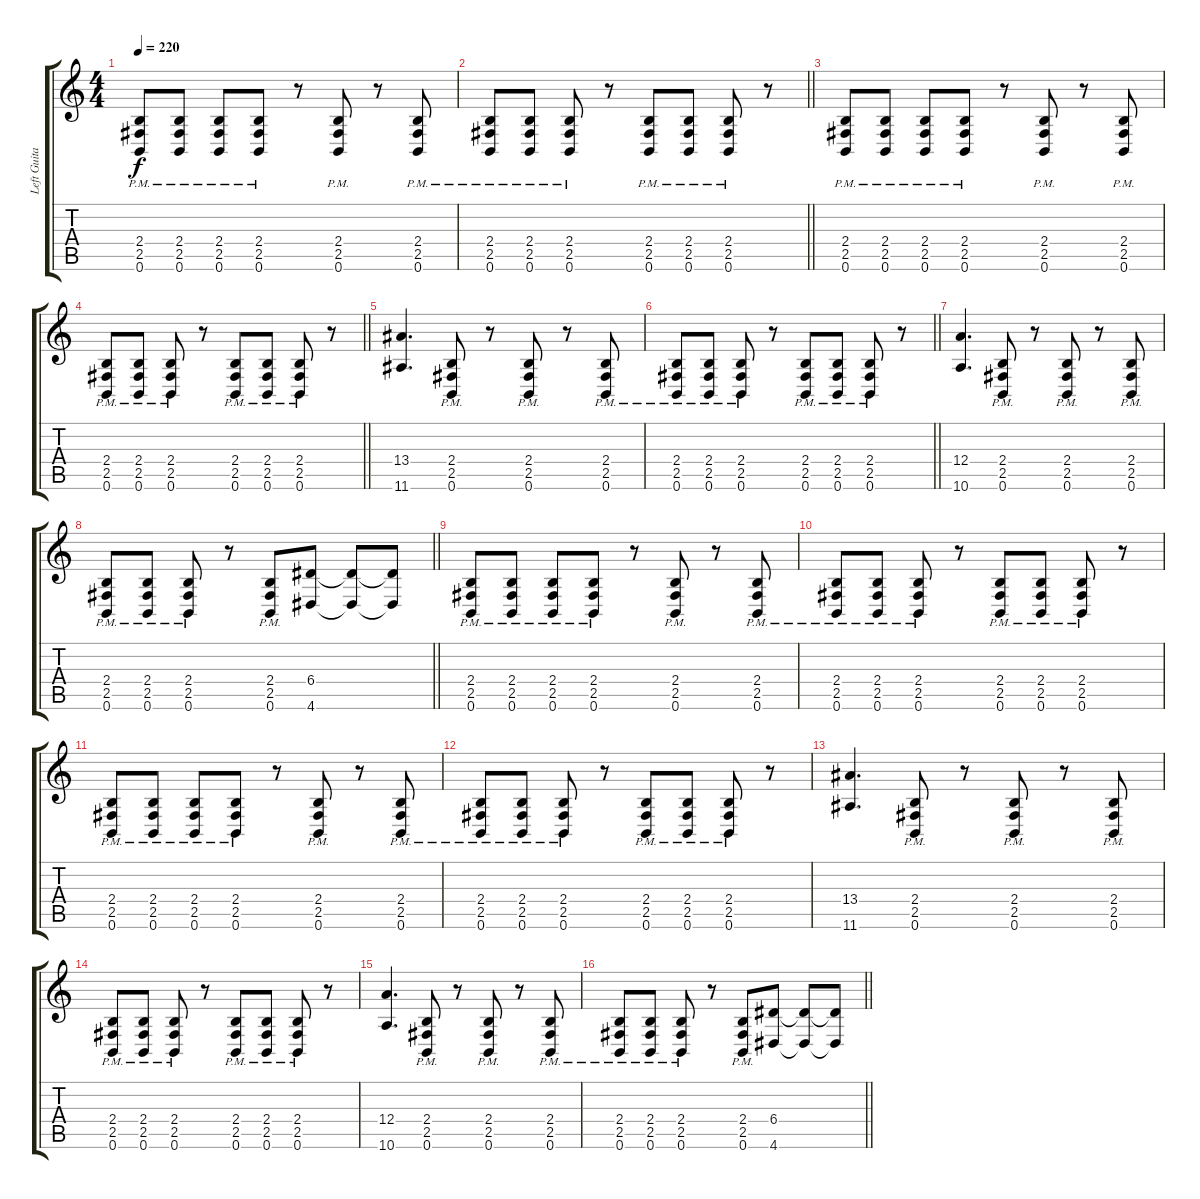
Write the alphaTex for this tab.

\track ("Left Guitar " "Left Guita") {instrument distortionguitar}
\staff {score tabs}
\tuning (B3 Gb3 D3 A2 E2 B1) {hide}
\ts (4 4)
\tempo 220
\clef g2
\ks c
(2.4{pm} 2.5{pm} 0.6{pm}).8{dy f} (2.4{pm} 2.5{pm} 0.6{pm}).8 (2.4{pm} 2.5{pm} 0.6{pm}).8 (2.4{pm} 2.5{pm} 0.6{pm}).8 r.8 (2.4{pm} 2.5{pm} 0.6{pm}).8 r.8 (2.4{pm} 2.5{pm} 0.6{pm}).8 |
\barLineRight lightlight
(2.4{pm} 2.5{pm} 0.6{pm}).8 (2.4{pm} 2.5{pm} 0.6{pm}).8 (2.4{pm} 2.5{pm} 0.6{pm}).8 r.8 (2.4{pm} 2.5{pm} 0.6{pm}).8 (2.4{pm} 2.5{pm} 0.6{pm}).8 (2.4{pm} 2.5{pm} 0.6{pm}).8 r.8 |
(2.4{pm} 2.5{pm} 0.6{pm}).8 (2.4{pm} 2.5{pm} 0.6{pm}).8 (2.4{pm} 2.5{pm} 0.6{pm}).8 (2.4{pm} 2.5{pm} 0.6{pm}).8 r.8 (2.4{pm} 2.5{pm} 0.6{pm}).8 r.8 (2.4{pm} 2.5{pm} 0.6{pm}).8 |
\barLineRight lightlight
(2.4{pm} 2.5{pm} 0.6{pm}).8 (2.4{pm} 2.5{pm} 0.6{pm}).8 (2.4{pm} 2.5{pm} 0.6{pm}).8 r.8 (2.4{pm} 2.5{pm} 0.6{pm}).8 (2.4{pm} 2.5{pm} 0.6{pm}).8 (2.4{pm} 2.5{pm} 0.6{pm}).8 r.8 |
(13.4 11.6).4{d} (2.4{pm} 2.5{pm} 0.6{pm}).8 r.8 (2.4{pm} 2.5{pm} 0.6{pm}).8 r.8 (2.4{pm} 2.5{pm} 0.6{pm}).8 |
\barLineRight lightlight
(2.4{pm} 2.5{pm} 0.6{pm}).8 (2.4{pm} 2.5{pm} 0.6{pm}).8 (2.4{pm} 2.5{pm} 0.6{pm}).8 r.8 (2.4{pm} 2.5{pm} 0.6{pm}).8 (2.4{pm} 2.5{pm} 0.6{pm}).8 (2.4{pm} 2.5{pm} 0.6{pm}).8 r.8 |
(12.4 10.6).4{d} (2.4{pm} 2.5{pm} 0.6{pm}).8 r.8 (2.4{pm} 2.5{pm} 0.6{pm}).8 r.8 (2.4{pm} 2.5{pm} 0.6{pm}).8 |
\barLineRight lightlight
(2.4{pm} 2.5{pm} 0.6{pm}).8 (2.4{pm} 2.5{pm} 0.6{pm}).8 (2.4{pm} 2.5{pm} 0.6{pm}).8 r.8 (2.4{pm} 2.5{pm} 0.6{pm}).8 (6.4 4.6).8 (6.4{t} 4.6{t}).8 (6.4{t} 4.6{t}).8 |
(2.4{pm} 2.5{pm} 0.6{pm}).8 (2.4{pm} 2.5{pm} 0.6{pm}).8 (2.4{pm} 2.5{pm} 0.6{pm}).8 (2.4{pm} 2.5{pm} 0.6{pm}).8 r.8 (2.4{pm} 2.5{pm} 0.6{pm}).8 r.8 (2.4{pm} 2.5{pm} 0.6{pm}).8 |
(2.4{pm} 2.5{pm} 0.6{pm}).8 (2.4{pm} 2.5{pm} 0.6{pm}).8 (2.4{pm} 2.5{pm} 0.6{pm}).8 r.8 (2.4{pm} 2.5{pm} 0.6{pm}).8 (2.4{pm} 2.5{pm} 0.6{pm}).8 (2.4{pm} 2.5{pm} 0.6{pm}).8 r.8 |
(2.4{pm} 2.5{pm} 0.6{pm}).8 (2.4{pm} 2.5{pm} 0.6{pm}).8 (2.4{pm} 2.5{pm} 0.6{pm}).8 (2.4{pm} 2.5{pm} 0.6{pm}).8 r.8 (2.4{pm} 2.5{pm} 0.6{pm}).8 r.8 (2.4{pm} 2.5{pm} 0.6{pm}).8 |
(2.4{pm} 2.5{pm} 0.6{pm}).8 (2.4{pm} 2.5{pm} 0.6{pm}).8 (2.4{pm} 2.5{pm} 0.6{pm}).8 r.8 (2.4{pm} 2.5{pm} 0.6{pm}).8 (2.4{pm} 2.5{pm} 0.6{pm}).8 (2.4{pm} 2.5{pm} 0.6{pm}).8 r.8 |
(13.4 11.6).4{d} (2.4{pm} 2.5{pm} 0.6{pm}).8 r.8 (2.4{pm} 2.5{pm} 0.6{pm}).8 r.8 (2.4{pm} 2.5{pm} 0.6{pm}).8 |
(2.4{pm} 2.5{pm} 0.6{pm}).8 (2.4{pm} 2.5{pm} 0.6{pm}).8 (2.4{pm} 2.5{pm} 0.6{pm}).8 r.8 (2.4{pm} 2.5{pm} 0.6{pm}).8 (2.4{pm} 2.5{pm} 0.6{pm}).8 (2.4{pm} 2.5{pm} 0.6{pm}).8 r.8 |
(12.4 10.6).4{d} (2.4{pm} 2.5{pm} 0.6{pm}).8 r.8 (2.4{pm} 2.5{pm} 0.6{pm}).8 r.8 (2.4{pm} 2.5{pm} 0.6{pm}).8 |
\barLineRight lightlight
(2.4{pm} 2.5{pm} 0.6{pm}).8 (2.4{pm} 2.5{pm} 0.6{pm}).8 (2.4{pm} 2.5{pm} 0.6{pm}).8 r.8 (2.4{pm} 2.5{pm} 0.6{pm}).8 (6.4 4.6).8 (6.4{t} 4.6{t}).8 (6.4{t} 4.6{t}).8
